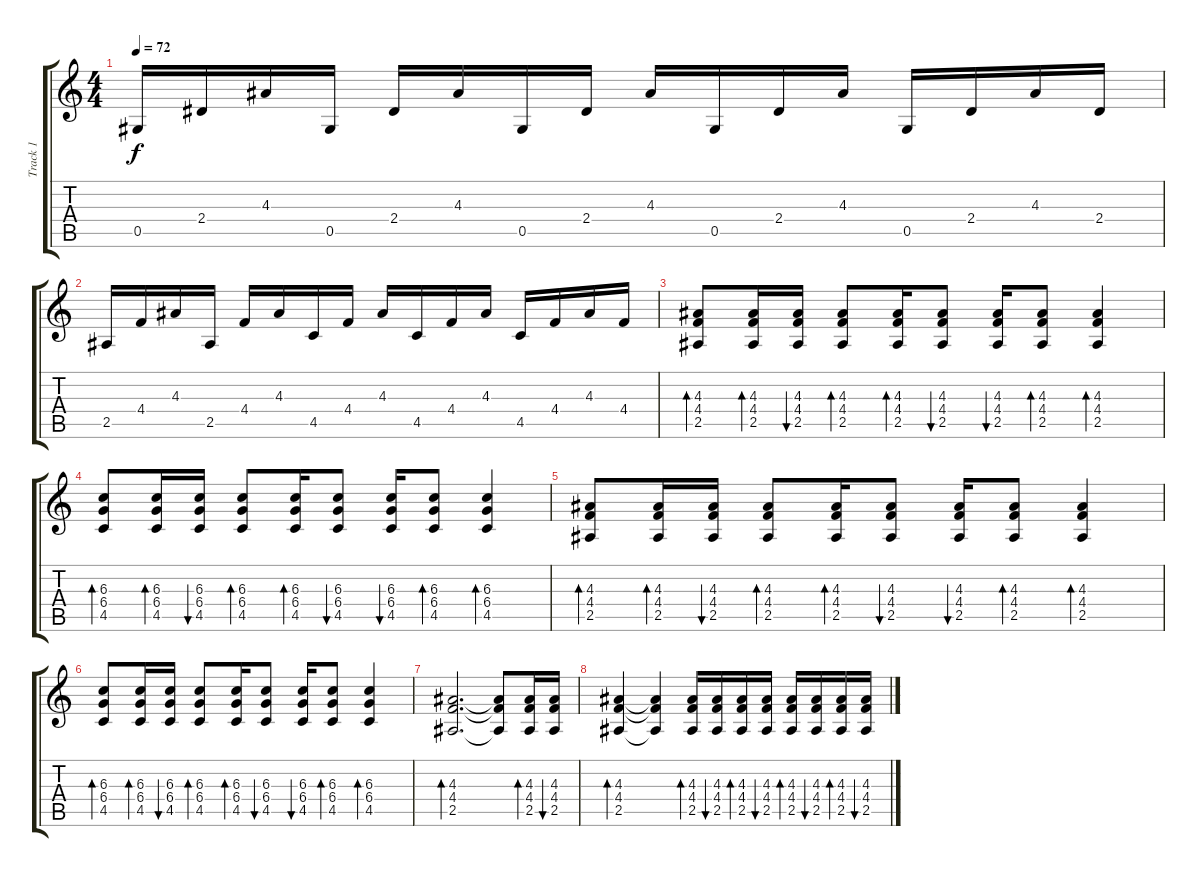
\track ("Track 1" "Track 1") {instrument acousticguitarsteel}
\staff {score tabs}
\tuning (Eb4 Bb3 Gb3 Db3 Ab2 Eb2) {hide}
\ts (4 4)
\tempo 72
\clef g2
\ks c
0.5.16{dy f} 2.4.16 4.3.16 0.5.16 2.4.16 4.3.16 0.5.16 2.4.16 4.3.16 0.5.16 2.4.16 4.3.16 0.5.16 2.4.16 4.3.16 2.4.16 |
2.5.16 4.4.16 4.3.16 2.5.16 4.4.16 4.3.16 4.5.16 4.4.16 4.3.16 4.5.16 4.4.16 4.3.16 4.5.16 4.4.16 4.3.16 4.4.16 |
(4.3 4.4 2.5).8{bd 120} (4.3 4.4 2.5).16{bd 120} (4.3 4.4 2.5).16{bu 120} (4.3 4.4 2.5).8{bd 120} (4.3 4.4 2.5).16{bd 120} (4.3 4.4 2.5).8{bu 120} (4.3 4.4 2.5).16{bu 120} (4.3 4.4 2.5).8{bd 120} (4.3 4.4 2.5).4{bd 120} |
(6.3 6.4 4.5).8{bd 120} (6.3 6.4 4.5).16{bd 120} (6.3 6.4 4.5).16{bu 120} (6.3 6.4 4.5).8{bd 120} (6.3 6.4 4.5).16{bd 120} (6.3 6.4 4.5).8{bu 120} (6.3 6.4 4.5).16{bu 120} (6.3 6.4 4.5).8{bd 120} (6.3 6.4 4.5).4{bd 120} |
(4.3 4.4 2.5).8{bd 120} (4.3 4.4 2.5).16{bd 120} (4.3 4.4 2.5).16{bu 120} (4.3 4.4 2.5).8{bd 120} (4.3 4.4 2.5).16{bd 120} (4.3 4.4 2.5).8{bu 120} (4.3 4.4 2.5).16{bu 120} (4.3 4.4 2.5).8{bd 120} (4.3 4.4 2.5).4{bd 120} |
(6.3 6.4 4.5).8{bd 120} (6.3 6.4 4.5).16{bd 120} (6.3 6.4 4.5).16{bu 120} (6.3 6.4 4.5).8{bd 120} (6.3 6.4 4.5).16{bd 120} (6.3 6.4 4.5).8{bu 120} (6.3 6.4 4.5).16{bu 120} (6.3 6.4 4.5).8{bd 120} (6.3 6.4 4.5).4{bd 120} |
(4.3 4.4 2.5).2{d bd 120} (4.3{t} 4.4{t} 2.5{t}).8 (4.3 4.4 2.5).16{bd 120} (4.3 4.4 2.5).16{bu 120} |
(4.3 4.4 2.5).4{bd 120} (4.3{t} 4.4{t} 2.5{t}).4 (4.3 4.4 2.5).16{bd 120} (4.3 4.4 2.5).16{bu 120} (4.3 4.4 2.5).16{bd 120} (4.3 4.4 2.5).16{bu 120} (4.3 4.4 2.5).16{bd 120} (4.3 4.4 2.5).16{bu 120} (4.3 4.4 2.5).16{bd 120} (4.3 4.4 2.5).16{bu 120}
